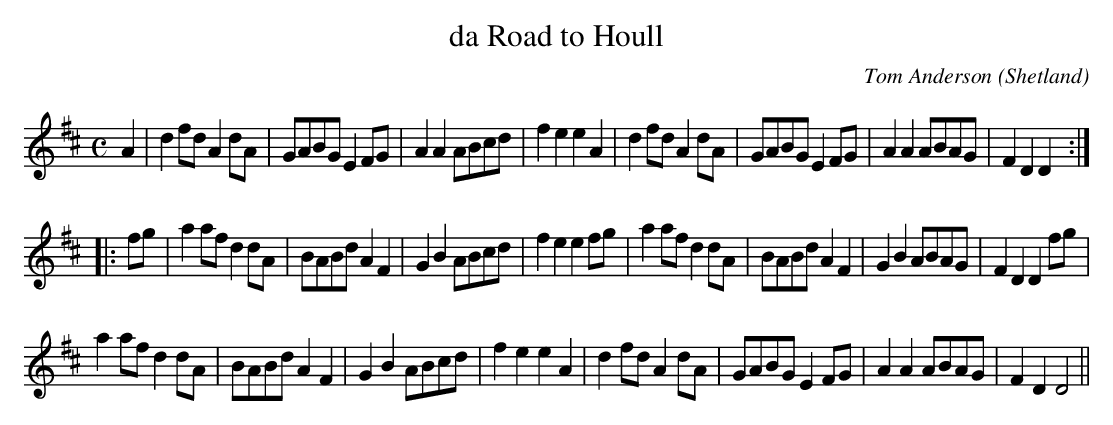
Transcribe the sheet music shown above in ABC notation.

X:1
T:da Road to Houll
C:Tom Anderson
M:C
O:Shetland
K:D major
A2|\
d2fd A2dA|GABG E2FG|A2A2 ABcd|f2e2 e2A2|\
d2fd A2dA|GABG E2FG|A2A2 ABAG|F2D2 D2::
fg|\
a2af d2dA|BABd A2F2|G2B2 ABcd|f2e2 e2fg|\
a2af d2dA|BABd A2F2|G2B2 ABAG|F2D2 D2fg|
a2af d2dA|BABd A2F2|G2B2 ABcd|f2e2 e2A2|\
d2fd A2dA|GABG E2FG|A2A2 ABAG|F2D2 D4||
